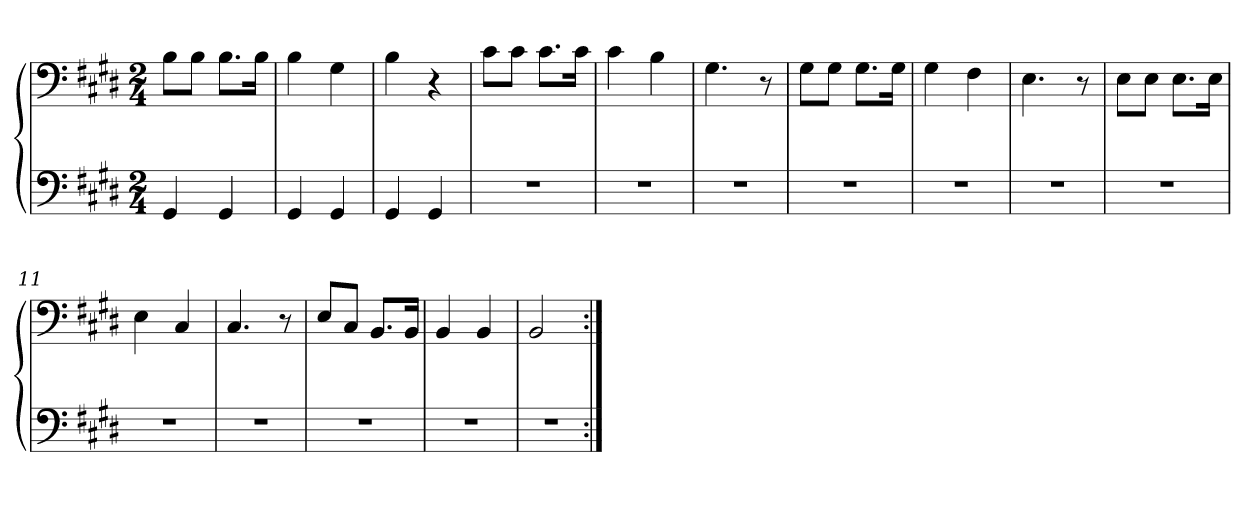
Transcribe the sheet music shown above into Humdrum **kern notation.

**kern	**kern
*part1	*part1
*staff2	*staff1
*clefF4	*clefF4
*k[f#c#g#d#]	*k[f#c#g#d#]
*M2/4	*M2/4
=1	=1
4GG#/	8B\L
.	8B\J
4GG#/	8.B\L
.	16B\Jk
=2	=2
4GG#/	4B\
4GG#/	4G#\
=3	=3
4GG#/	4B\
4GG#/	4r
=4	=4
2r	8c#\L
.	8c#\J
.	8.c#\L
.	16c#\Jk
=5	=5
2r	4c#\
.	4B\
=6	=6
2r	4.G#\
.	8r
=7	=7
2r	8G#\L
.	8G#\J
.	8.G#\L
.	16G#\Jk
=8	=8
2r	4G#\
.	4F#\
=9	=9
2r	4.E\
.	8r
=10	=10
2r	8E\L
.	8E\J
.	8.E\L
.	16E\Jk
=11	=11
2r	4E\
.	4C#/
=12	=12
2r	4.C#/
.	8r
=13	=13
2r	8E/L
.	8C#/J
.	8.BB/L
.	16BB/Jk
=14	=14
2r	4BB/
.	4BB/
=15	=15
2r	2BB/
=:|!	=:|!
*-	*-
